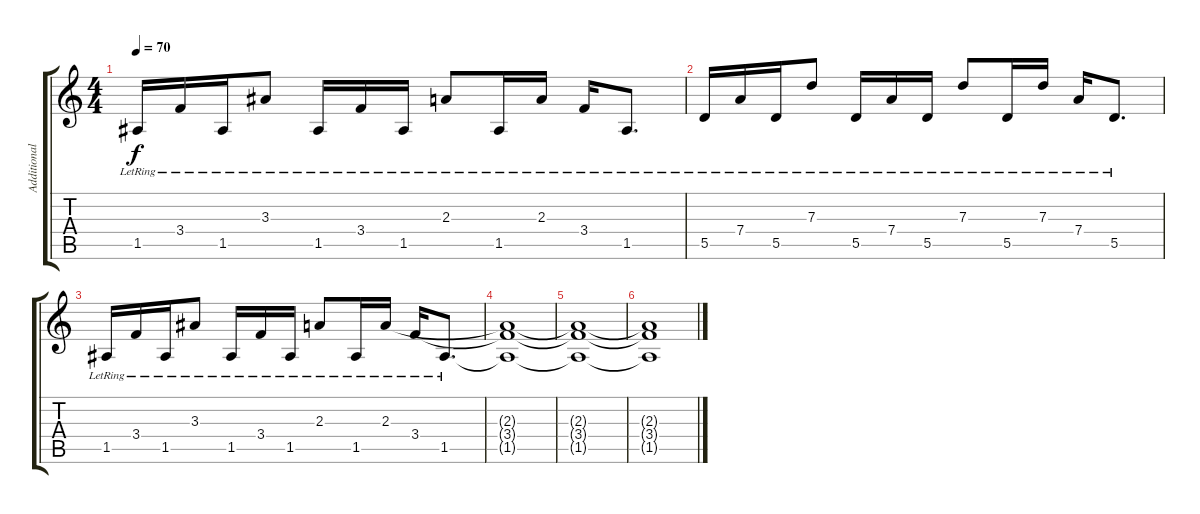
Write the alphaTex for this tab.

\track ("Additional Clean 2" "Additional") {instrument electricguitarjazz}
\staff {score tabs}
\tuning (E4 B3 G3 D3 A2 D2) {hide}
\ts (4 4)
\tempo 70
\clef g2
\ks c
1.5{lr}.16{dy f} 3.4{lr}.16 1.5{lr}.16 3.3{lr}.8 1.5{lr}.16 3.4{lr}.16 1.5{lr}.16 2.3{lr}.8 1.5{lr}.16 2.3{lr}.16 3.4{lr}.16 1.5{lr}.8{d} |
5.5{lr}.16 7.4{lr}.16 5.5{lr}.16 7.3{lr}.8 5.5{lr}.16 7.4{lr}.16 5.5{lr}.16 7.3{lr}.8 5.5{lr}.16 7.3{lr}.16 7.4{lr}.16 5.5{lr}.8{d} |
1.5{lr}.16 3.4{lr}.16 1.5{lr}.16 3.3{lr}.8 1.5{lr}.16 3.4{lr}.16 1.5{lr}.16 2.3{lr}.8 1.5{lr}.16 2.3{lr}.16 3.4{lr}.16 1.5{lr}.8{d} |
(2.3{t} 3.4{t} 1.5{t}).1 |
(2.3{t} 3.4{t} 1.5{t}).1 |
(2.3{t} 3.4{t} 1.5{t}).1
